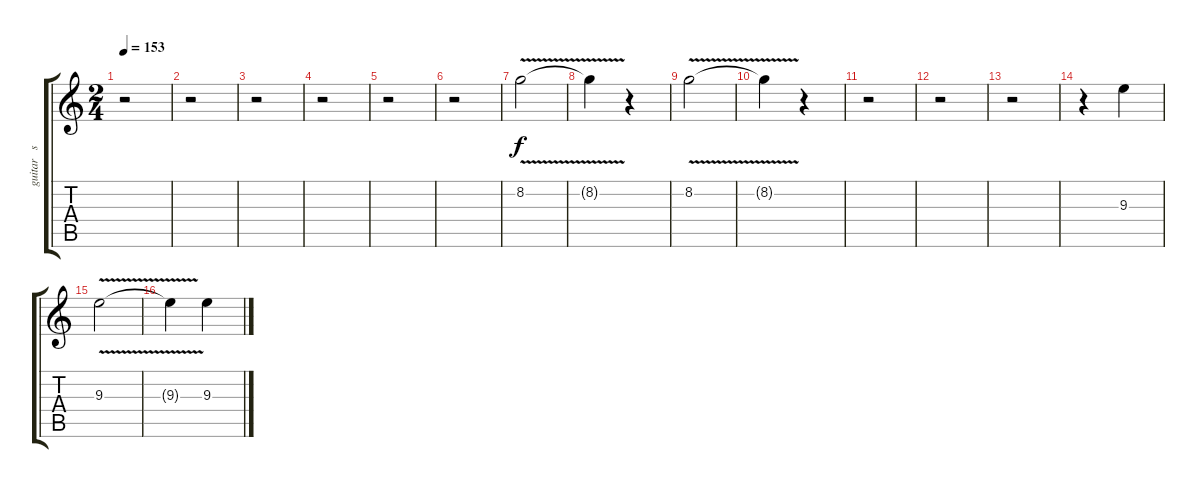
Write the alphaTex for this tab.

\track ("guitar   solo   right" "guitar   s") {instrument overdrivenguitar}
\staff {score tabs}
\tuning (E4 B3 G3 D3 A2 E2) {hide}
\ts (2 4)
\tempo 153
\clef g2
\ks c
r.2{dy mf} |
r.2 |
r.2 |
r.2 |
r.2 |
r.2 |
8.2{v}.2{dy f} |
8.2{t}.4 r.4 |
8.2{v}.2 |
8.2{t}.4 r.4 |
r.2 |
r.2 |
r.2 |
r.4 9.3.4 |
9.3{v}.2 |
9.3{t}.4 9.3.4
